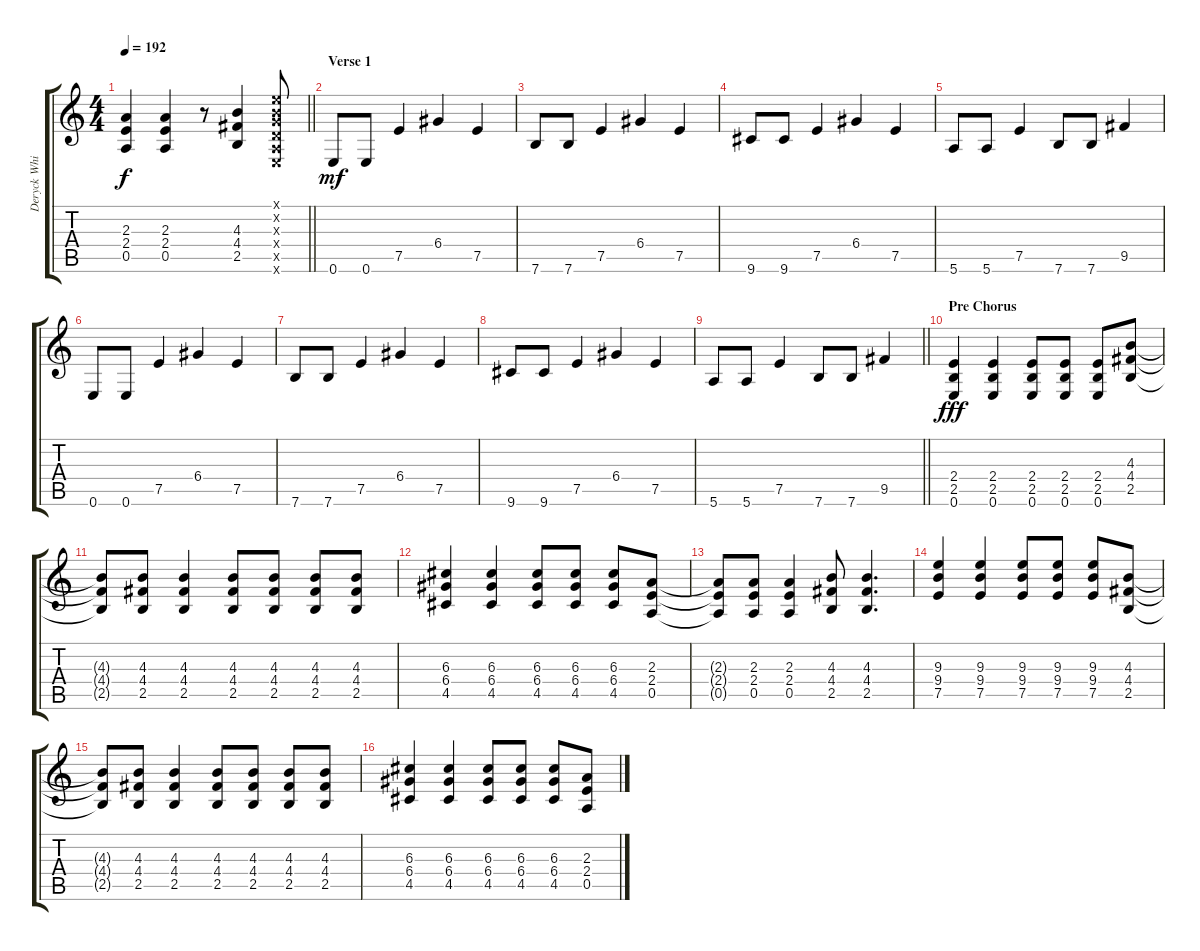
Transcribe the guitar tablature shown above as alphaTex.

\track ("Deryck Whibley Rhythm" "Deryck Whi") {instrument distortionguitar}
\staff {score tabs}
\tuning (E4 B3 G3 D3 A2 E2) {hide}
\ts (4 4)
\tempo 192
\clef g2
\barLineRight lightlight
\ks c
(2.3 2.4 0.5).4{dy f} (2.3 2.4 0.5).4 r.8 (4.3 4.4 2.5).4 (0.1{x} 0.2{x} 0.3{x} 0.4{x} 0.5{x} 0.6{x}).8 |
\section ("" "Verse 1")
0.6.8{dy mf} 0.6.8 7.5.4 6.4.4 7.5.4 |
7.6.8 7.6.8 7.5.4 6.4.4 7.5.4 |
9.6.8 9.6.8 7.5.4 6.4.4 7.5.4 |
5.6.8 5.6.8 7.5.4 7.6.8 7.6.8 9.5.4 |
0.6.8 0.6.8 7.5.4 6.4.4 7.5.4 |
7.6.8 7.6.8 7.5.4 6.4.4 7.5.4 |
9.6.8 9.6.8 7.5.4 6.4.4 7.5.4 |
\barLineRight lightlight
5.6.8 5.6.8 7.5.4 7.6.8 7.6.8 9.5.4 |
\section ("" "Pre Chorus")
(2.4 2.5 0.6).4{dy fff} (2.4 2.5 0.6).4 (2.4 2.5 0.6).8 (2.4 2.5 0.6).8 (2.4 2.5 0.6).8 (4.3 4.4 2.5).8 |
(4.3{t} 4.4{t} 2.5{t}).8 (4.3 4.4 2.5).8 (4.3 4.4 2.5).4 (4.3 4.4 2.5).8 (4.3 4.4 2.5).8 (4.3 4.4 2.5).8 (4.3 4.4 2.5).8 |
(6.3 6.4 4.5).4 (6.3 6.4 4.5).4 (6.3 6.4 4.5).8 (6.3 6.4 4.5).8 (6.3 6.4 4.5).8 (2.3 2.4 0.5).8 |
(2.3{t} 2.4{t} 0.5{t}).8 (2.3 2.4 0.5).8 (2.3 2.4 0.5).4 (4.3 4.4 2.5).8 (4.3 4.4 2.5).4{d} |
(9.3 9.4 7.5).4 (9.3 9.4 7.5).4 (9.3 9.4 7.5).8 (9.3 9.4 7.5).8 (9.3 9.4 7.5).8 (4.3 4.4 2.5).8 |
(4.3{t} 4.4{t} 2.5{t}).8 (4.3 4.4 2.5).8 (4.3 4.4 2.5).4 (4.3 4.4 2.5).8 (4.3 4.4 2.5).8 (4.3 4.4 2.5).8 (4.3 4.4 2.5).8 |
(6.3 6.4 4.5).4 (6.3 6.4 4.5).4 (6.3 6.4 4.5).8 (6.3 6.4 4.5).8 (6.3 6.4 4.5).8 (2.3 2.4 0.5).8
